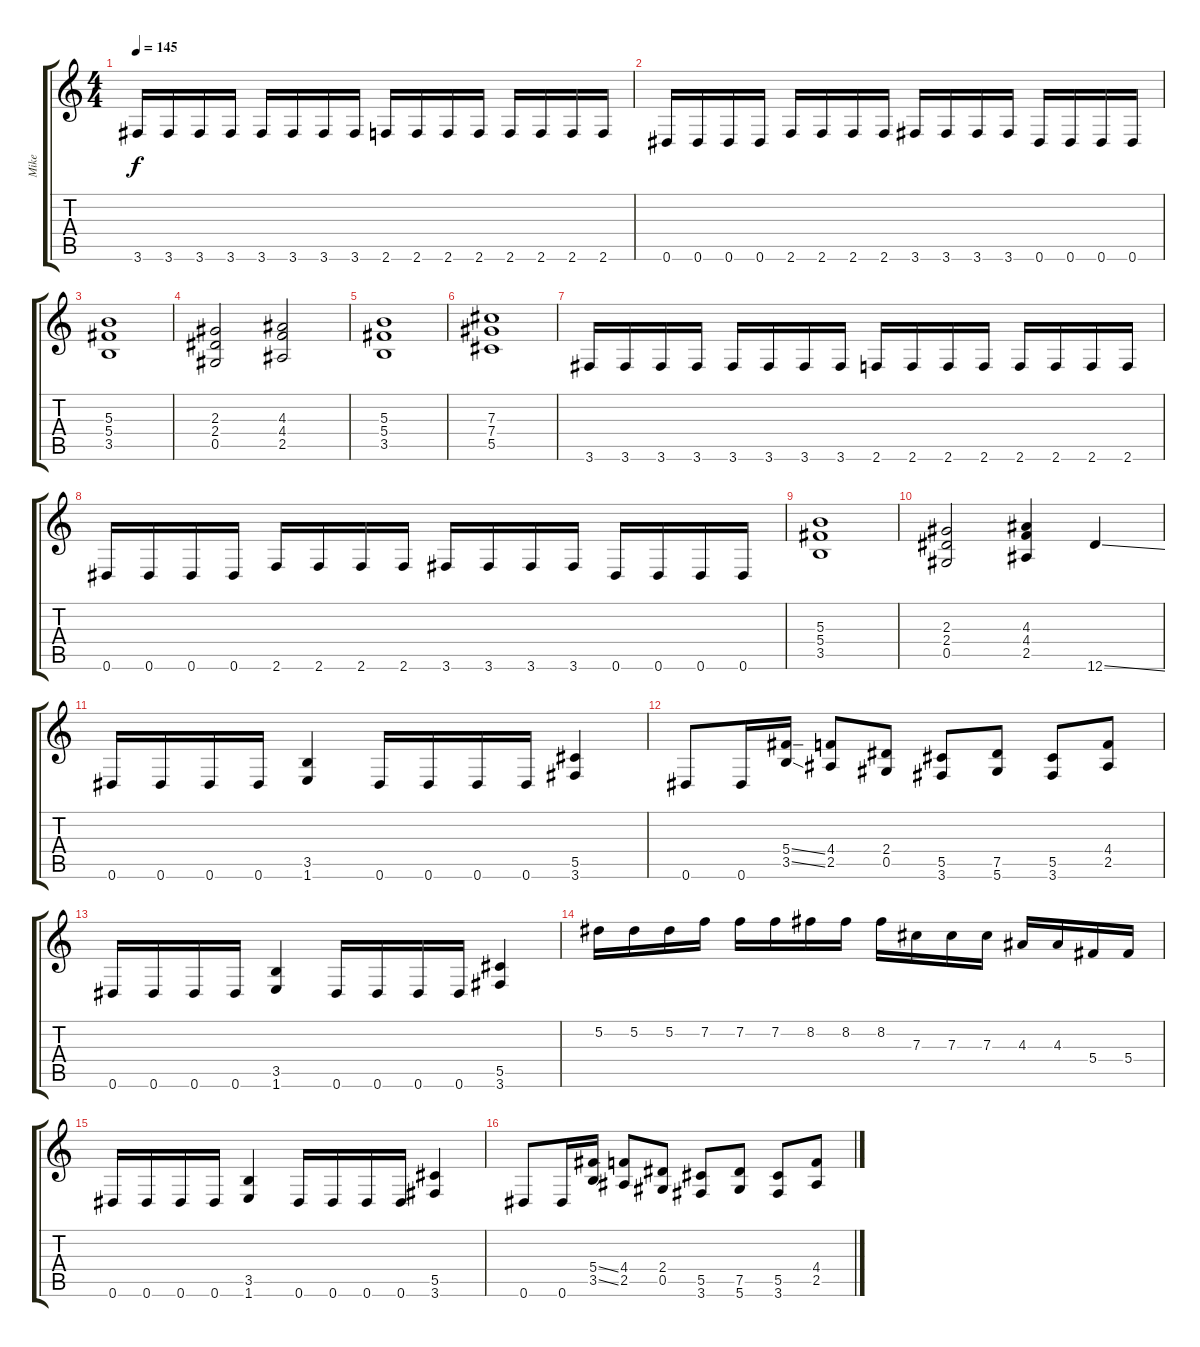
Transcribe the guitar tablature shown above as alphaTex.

\track ("Mike" "Mike") {instrument overdrivenguitar}
\staff {score tabs}
\tuning (Eb4 Bb3 Gb3 Db3 Ab2 Eb2) {hide}
\ts (4 4)
\tempo 145
\clef g2
\ks c
3.6.16{dy f} 3.6.16 3.6.16 3.6.16 3.6.16 3.6.16 3.6.16 3.6.16 2.6.16 2.6.16 2.6.16 2.6.16 2.6.16 2.6.16 2.6.16 2.6.16 |
0.6.16 0.6.16 0.6.16 0.6.16 2.6.16 2.6.16 2.6.16 2.6.16 3.6.16 3.6.16 3.6.16 3.6.16 0.6.16 0.6.16 0.6.16 0.6.16 |
(5.3 5.4 3.5).1 |
(2.3 2.4 0.5).2 (4.3 4.4 2.5).2 |
(5.3 5.4 3.5).1 |
(7.3 7.4 5.5).1 |
3.6.16 3.6.16 3.6.16 3.6.16 3.6.16 3.6.16 3.6.16 3.6.16 2.6.16 2.6.16 2.6.16 2.6.16 2.6.16 2.6.16 2.6.16 2.6.16 |
0.6.16 0.6.16 0.6.16 0.6.16 2.6.16 2.6.16 2.6.16 2.6.16 3.6.16 3.6.16 3.6.16 3.6.16 0.6.16 0.6.16 0.6.16 0.6.16 |
(5.3 5.4 3.5).1 |
(2.3 2.4 0.5).2 (4.3 4.4 2.5).4 12.6{ss}.4 |
0.6.16 0.6.16 0.6.16 0.6.16 (3.5 1.6).4 0.6.16 0.6.16 0.6.16 0.6.16 (5.5 3.6).4 |
0.6.8 0.6.16 (5.4{ss} 3.5{ss}).16 (4.4 2.5).8 (2.4 0.5).8 (5.5 3.6).8 (7.5 5.6).8 (5.5 3.6).8 (4.4 2.5).8 |
0.6.16 0.6.16 0.6.16 0.6.16 (3.5 1.6).4 0.6.16 0.6.16 0.6.16 0.6.16 (5.5 3.6).4 |
5.2.16 5.2.16 5.2.16 7.2.16 7.2.16 7.2.16 8.2.16 8.2.16 8.2.16 7.3.16 7.3.16 7.3.16 4.3.16 4.3.16 5.4.16 5.4.16 |
0.6.16 0.6.16 0.6.16 0.6.16 (3.5 1.6).4 0.6.16 0.6.16 0.6.16 0.6.16 (5.5 3.6).4 |
0.6.8 0.6.16 (5.4{ss} 3.5{ss}).16 (4.4 2.5).8 (2.4 0.5).8 (5.5 3.6).8 (7.5 5.6).8 (5.5 3.6).8 (4.4 2.5).8
